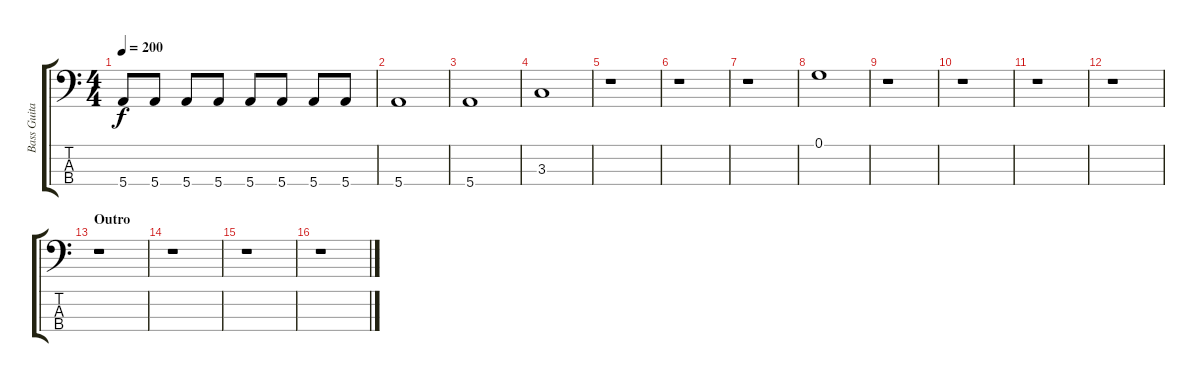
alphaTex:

\track ("Bass Guitar" "Bass Guita") {instrument electricbassfinger}
\staff {score tabs}
\tuning (G2 D2 A1 E1) {hide}
\ts (4 4)
\tempo 200
\clef f4
\ks c
5.4.8{dy f} 5.4.8 5.4.8 5.4.8 5.4.8 5.4.8 5.4.8 5.4.8 |
5.4.1 |
5.4.1 |
3.3.1 |
r.1 |
r.1 |
r.1 |
0.1.1 |
r.1 |
r.1 |
r.1 |
r.1 |
\section ("" "Outro")
r.1 |
r.1 |
r.1 |
r.1
